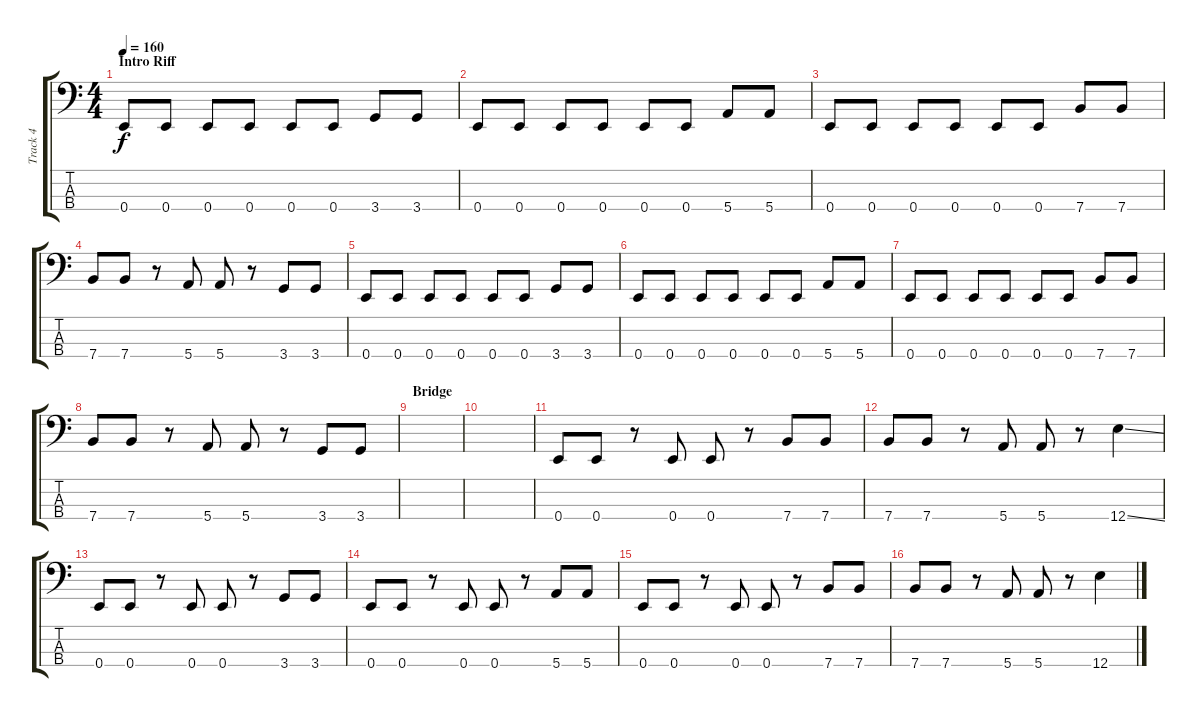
\track ("Track 4" "Track 4") {instrument electricbassfinger}
\staff {score tabs}
\tuning (G2 D2 A1 E1) {hide}
\ts (4 4)
\section ("" "Intro Riff")
\tempo 160
\clef f4
\ks c
0.4.8{dy f} 0.4.8 0.4.8 0.4.8 0.4.8 0.4.8 3.4.8 3.4.8 |
0.4.8 0.4.8 0.4.8 0.4.8 0.4.8 0.4.8 5.4.8 5.4.8 |
0.4.8 0.4.8 0.4.8 0.4.8 0.4.8 0.4.8 7.4.8 7.4.8 |
7.4.8 7.4.8 r.8 5.4.8 5.4.8 r.8 3.4.8 3.4.8 |
0.4.8 0.4.8 0.4.8 0.4.8 0.4.8 0.4.8 3.4.8 3.4.8 |
0.4.8 0.4.8 0.4.8 0.4.8 0.4.8 0.4.8 5.4.8 5.4.8 |
0.4.8 0.4.8 0.4.8 0.4.8 0.4.8 0.4.8 7.4.8 7.4.8 |
7.4.8 7.4.8 r.8 5.4.8 5.4.8 r.8 3.4.8 3.4.8 |
\section ("" "Bridge")
|
|
0.4.8 0.4.8 r.8 0.4.8 0.4.8 r.8 7.4.8 7.4.8 |
7.4.8 7.4.8 r.8 5.4.8 5.4.8 r.8 12.4{ss}.4 |
0.4.8 0.4.8 r.8 0.4.8 0.4.8 r.8 3.4.8 3.4.8 |
0.4.8 0.4.8 r.8 0.4.8 0.4.8 r.8 5.4.8 5.4.8 |
0.4.8 0.4.8 r.8 0.4.8 0.4.8 r.8 7.4.8 7.4.8 |
7.4.8 7.4.8 r.8 5.4.8 5.4.8 r.8 12.4{ss}.4
